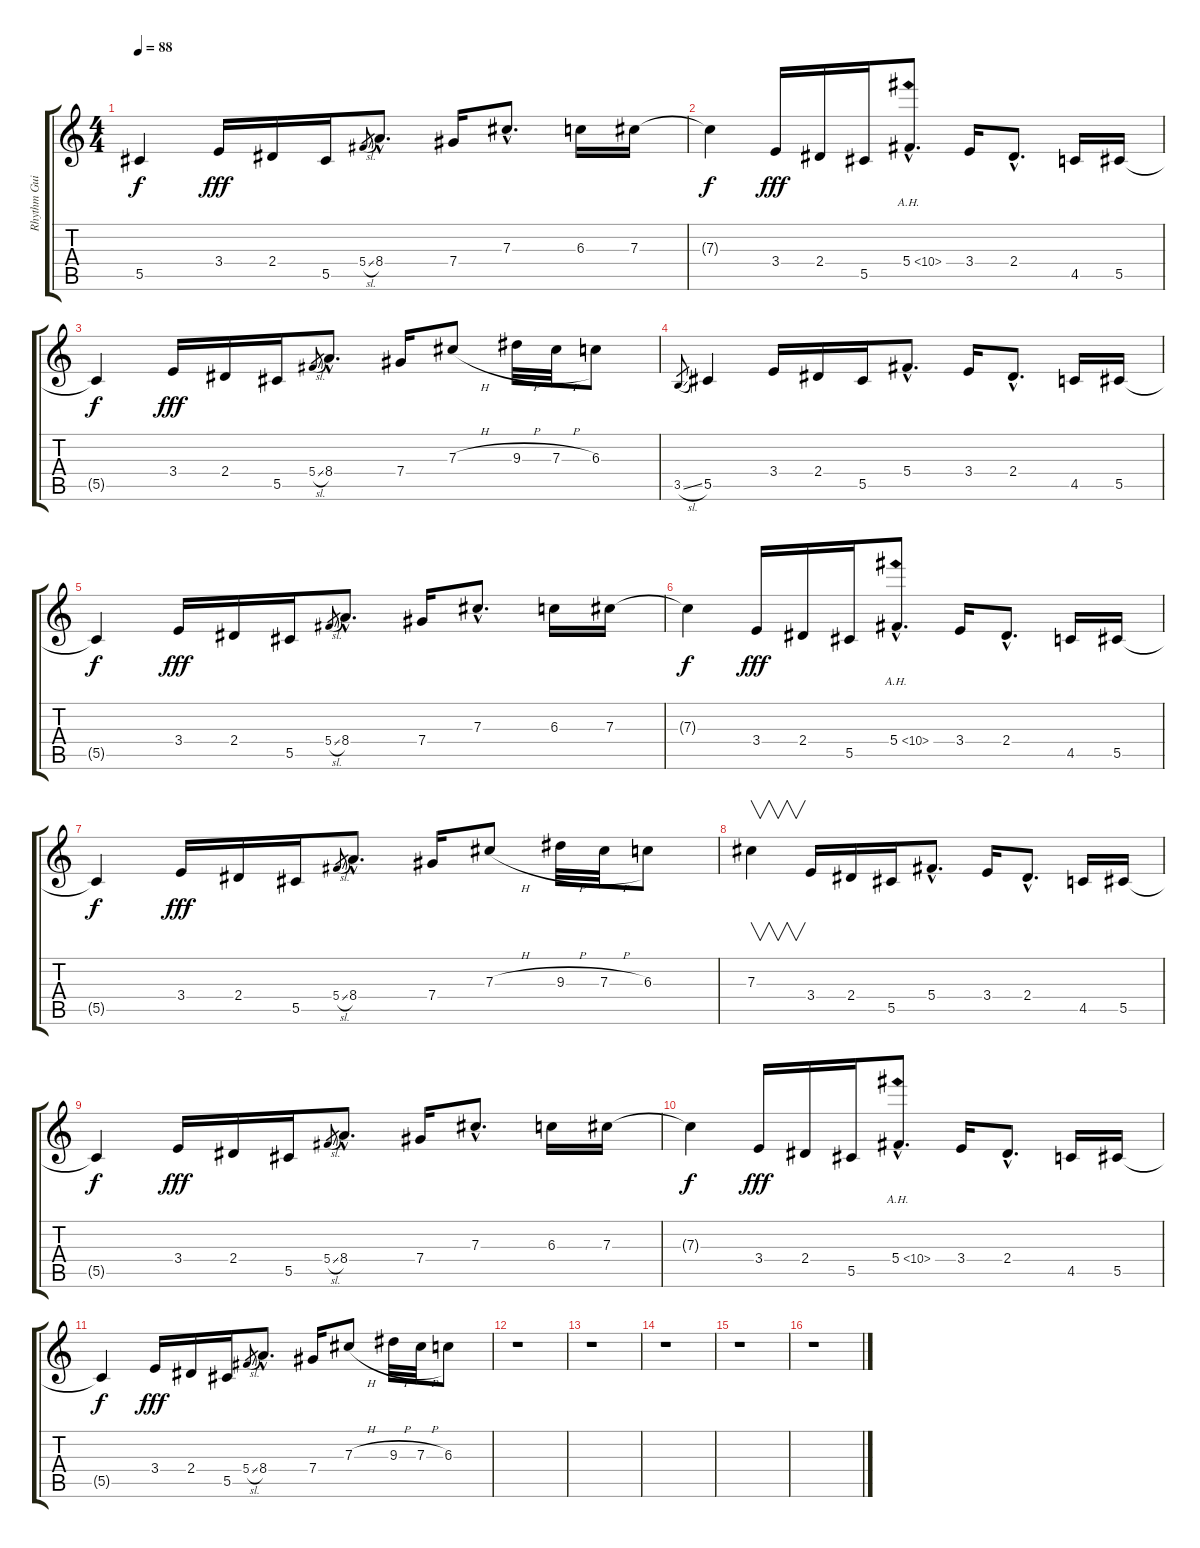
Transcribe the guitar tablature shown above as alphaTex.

\track ("Rhythm Guitar" "Rhythm Gui") {instrument overdrivenguitar}
\staff {score tabs}
\tuning (Eb4 Bb3 Gb3 Db3 Ab2 Eb2) {hide}
\ts (4 4)
\tempo 88
\clef g2
\ks c
5.5{t}.4{dy f} 3.4.16{dy fff} 2.4.16 5.5.16 5.4{sl}.8{gr} 8.4{hac}.8{d} 7.4.16 7.3{hac}.8{d} 6.3.16 7.3.16 |
7.3{t}.4{dy f} 3.4.16{dy fff} 2.4.16 5.5.16 5.4{ah 5 hac}.8{d} 3.4.16 2.4{hac}.8{d} 4.5.16 5.5.16 |
5.5{t}.4{dy f} 3.4.16{dy fff} 2.4.16 5.5.16 5.4{sl}.8{gr} 8.4{hac}.8{d} 7.4.16 7.3{h}.8 9.3{h}.32 7.3{h}.32 6.3.8 |
3.5{sl}.8{gr} 5.5.4 3.4.16 2.4.16 5.5.16 5.4{hac}.8{d} 3.4.16 2.4{hac}.8{d} 4.5.16 5.5.16 |
5.5{t}.4{dy f} 3.4.16{dy fff} 2.4.16 5.5.16 5.4{sl}.8{gr} 8.4{hac}.8{d} 7.4.16 7.3{hac}.8{d} 6.3.16 7.3.16 |
7.3{t}.4{dy f} 3.4.16{dy fff} 2.4.16 5.5.16 5.4{ah 5 hac}.8{d} 3.4.16 2.4{hac}.8{d} 4.5.16 5.5.16 |
5.5{t}.4{dy f} 3.4.16{dy fff} 2.4.16 5.5.16 5.4{sl}.8{gr} 8.4{hac}.8{d} 7.4.16 7.3{h}.8 9.3{h}.32 7.3{h}.32 6.3.8 |
7.3.4{v} 3.4.16 2.4.16 5.5.16 5.4{hac}.8{d} 3.4.16 2.4{hac}.8{d} 4.5.16 5.5.16 |
5.5{t}.4{dy f} 3.4.16{dy fff} 2.4.16 5.5.16 5.4{sl}.8{gr} 8.4{hac}.8{d} 7.4.16 7.3{hac}.8{d} 6.3.16 7.3.16 |
7.3{t}.4{dy f} 3.4.16{dy fff} 2.4.16 5.5.16 5.4{ah 5 hac}.8{d} 3.4.16 2.4{hac}.8{d} 4.5.16 5.5.16 |
5.5{t}.4{dy f} 3.4.16{dy fff} 2.4.16 5.5.16 5.4{sl}.8{gr} 8.4{hac}.8{d} 7.4.16 7.3{h}.8 9.3{h}.32 7.3{h}.32 6.3.8 |
r.1 |
r.1 |
r.1 |
r.1 |
r.1
